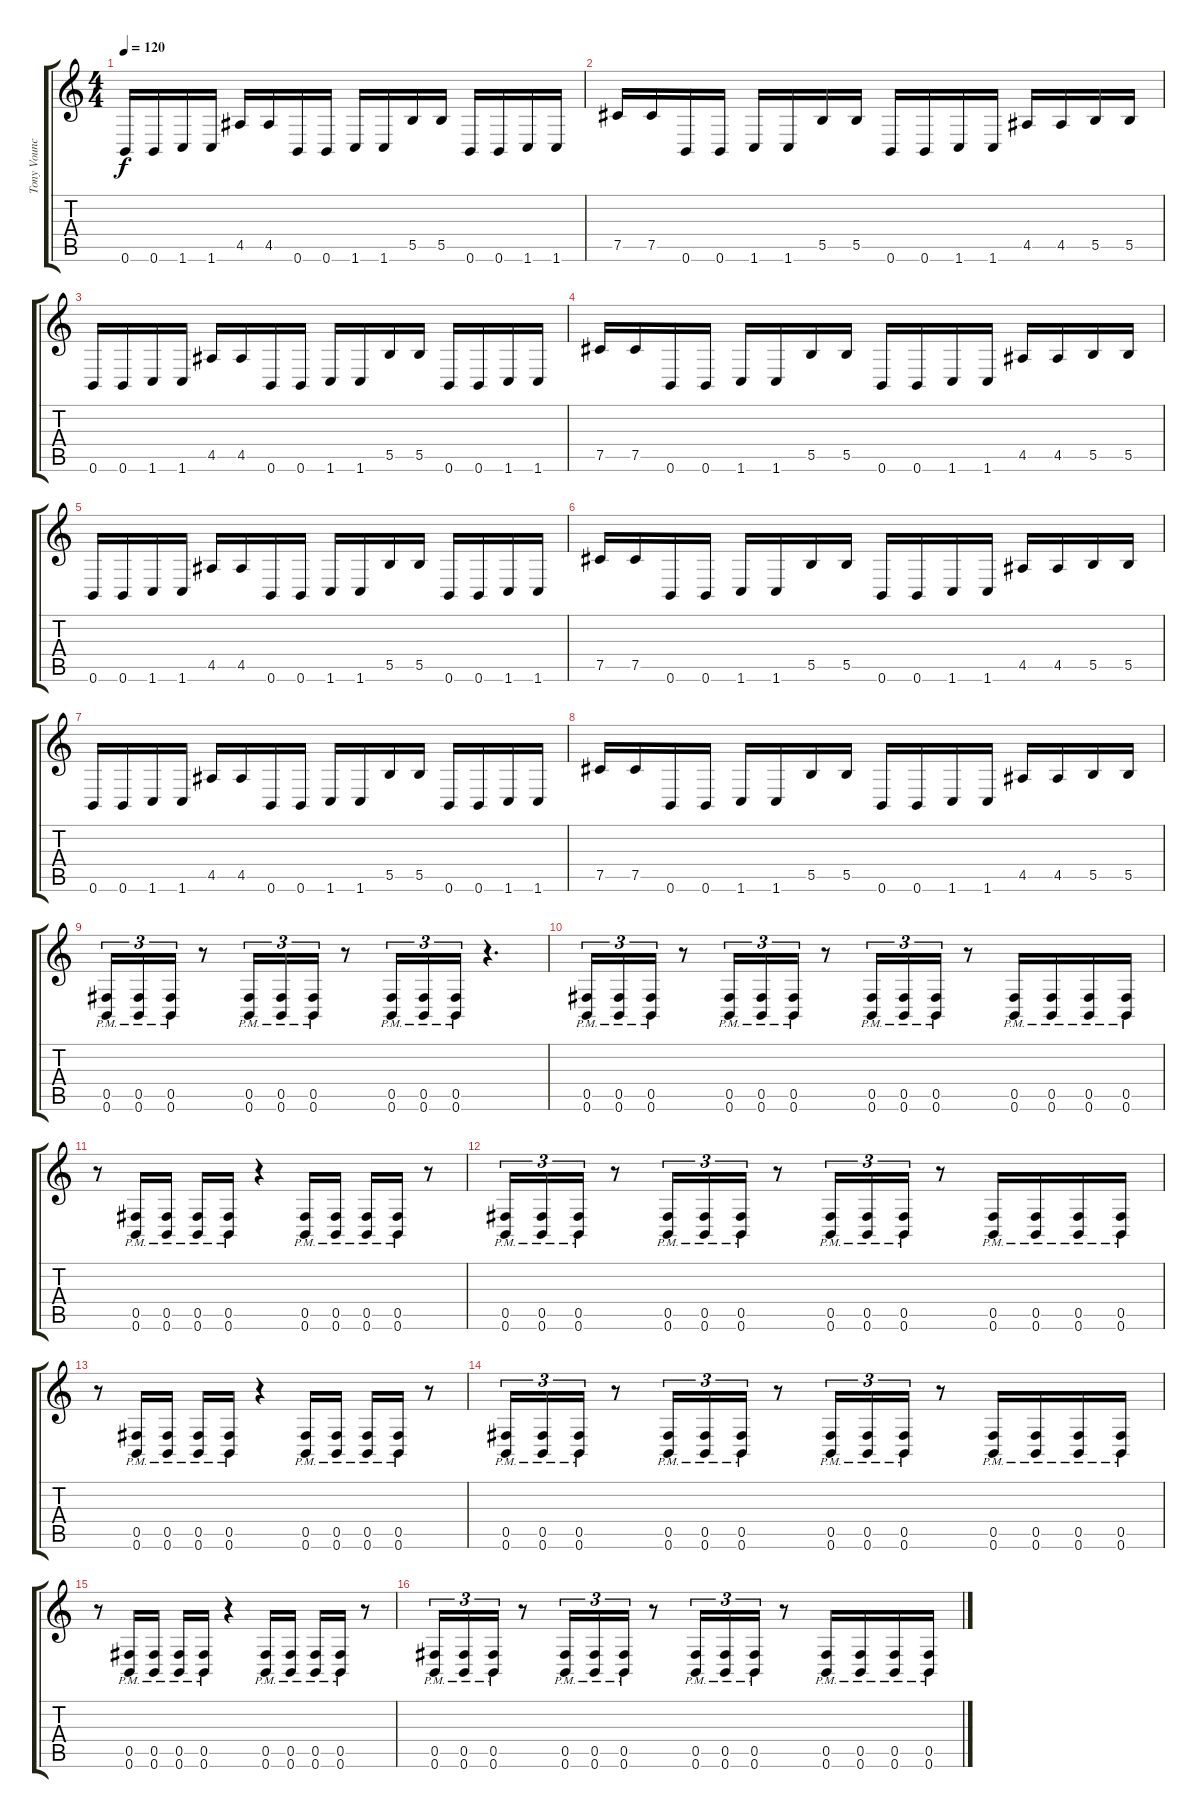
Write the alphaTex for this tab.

\track ("Tony Vounce" "Tony Vounc") {instrument distortionguitar}
\staff {score tabs}
\tuning (Db4 Ab3 E3 B2 Gb2 B1) {hide}
\ts (4 4)
\tempo 120
\clef g2
\ks c
0.6.16{dy f} 0.6.16 1.6.16 1.6.16 4.5.16 4.5.16 0.6.16 0.6.16 1.6.16 1.6.16 5.5.16 5.5.16 0.6.16 0.6.16 1.6.16 1.6.16 |
7.5.16 7.5.16 0.6.16 0.6.16 1.6.16 1.6.16 5.5.16 5.5.16 0.6.16 0.6.16 1.6.16 1.6.16 4.5.16 4.5.16 5.5.16 5.5.16 |
0.6.16 0.6.16 1.6.16 1.6.16 4.5.16 4.5.16 0.6.16 0.6.16 1.6.16 1.6.16 5.5.16 5.5.16 0.6.16 0.6.16 1.6.16 1.6.16 |
7.5.16 7.5.16 0.6.16 0.6.16 1.6.16 1.6.16 5.5.16 5.5.16 0.6.16 0.6.16 1.6.16 1.6.16 4.5.16 4.5.16 5.5.16 5.5.16 |
0.6.16 0.6.16 1.6.16 1.6.16 4.5.16 4.5.16 0.6.16 0.6.16 1.6.16 1.6.16 5.5.16 5.5.16 0.6.16 0.6.16 1.6.16 1.6.16 |
7.5.16 7.5.16 0.6.16 0.6.16 1.6.16 1.6.16 5.5.16 5.5.16 0.6.16 0.6.16 1.6.16 1.6.16 4.5.16 4.5.16 5.5.16 5.5.16 |
0.6.16 0.6.16 1.6.16 1.6.16 4.5.16 4.5.16 0.6.16 0.6.16 1.6.16 1.6.16 5.5.16 5.5.16 0.6.16 0.6.16 1.6.16 1.6.16 |
7.5.16 7.5.16 0.6.16 0.6.16 1.6.16 1.6.16 5.5.16 5.5.16 0.6.16 0.6.16 1.6.16 1.6.16 4.5.16 4.5.16 5.5.16 5.5.16 |
(0.5{pm} 0.6{pm}).16{tu (3 2)} (0.5{pm} 0.6{pm}).16{tu (3 2)} (0.5{pm} 0.6{pm}).16{tu (3 2)} r.8 (0.5{pm} 0.6{pm}).16{tu (3 2)} (0.5{pm} 0.6{pm}).16{tu (3 2)} (0.5{pm} 0.6{pm}).16{tu (3 2)} r.8 (0.5{pm} 0.6{pm}).16{tu (3 2)} (0.5{pm} 0.6{pm}).16{tu (3 2)} (0.5{pm} 0.6{pm}).16{tu (3 2)} r.4{d} |
(0.5{pm} 0.6{pm}).16{tu (3 2)} (0.5{pm} 0.6{pm}).16{tu (3 2)} (0.5{pm} 0.6{pm}).16{tu (3 2)} r.8 (0.5{pm} 0.6{pm}).16{tu (3 2)} (0.5{pm} 0.6{pm}).16{tu (3 2)} (0.5{pm} 0.6{pm}).16{tu (3 2)} r.8 (0.5{pm} 0.6{pm}).16{tu (3 2)} (0.5{pm} 0.6{pm}).16{tu (3 2)} (0.5{pm} 0.6{pm}).16{tu (3 2)} r.8 (0.5{pm} 0.6{pm}).16 (0.5{pm} 0.6{pm}).16 (0.5{pm} 0.6{pm}).16 (0.5{pm} 0.6{pm}).16 |
r.8 (0.5{pm} 0.6{pm}).16 (0.5{pm} 0.6{pm}).16 (0.5{pm} 0.6{pm}).16 (0.5{pm} 0.6{pm}).16 r.4 (0.5{pm} 0.6{pm}).16 (0.5{pm} 0.6{pm}).16 (0.5{pm} 0.6{pm}).16 (0.5{pm} 0.6{pm}).16 r.8 |
(0.5{pm} 0.6{pm}).16{tu (3 2)} (0.5{pm} 0.6{pm}).16{tu (3 2)} (0.5{pm} 0.6{pm}).16{tu (3 2)} r.8 (0.5{pm} 0.6{pm}).16{tu (3 2)} (0.5{pm} 0.6{pm}).16{tu (3 2)} (0.5{pm} 0.6{pm}).16{tu (3 2)} r.8 (0.5{pm} 0.6{pm}).16{tu (3 2)} (0.5{pm} 0.6{pm}).16{tu (3 2)} (0.5{pm} 0.6{pm}).16{tu (3 2)} r.8 (0.5{pm} 0.6{pm}).16 (0.5{pm} 0.6{pm}).16 (0.5{pm} 0.6{pm}).16 (0.5{pm} 0.6{pm}).16 |
r.8 (0.5{pm} 0.6{pm}).16 (0.5{pm} 0.6{pm}).16 (0.5{pm} 0.6{pm}).16 (0.5{pm} 0.6{pm}).16 r.4 (0.5{pm} 0.6{pm}).16 (0.5{pm} 0.6{pm}).16 (0.5{pm} 0.6{pm}).16 (0.5{pm} 0.6{pm}).16 r.8 |
(0.5{pm} 0.6{pm}).16{tu (3 2)} (0.5{pm} 0.6{pm}).16{tu (3 2)} (0.5{pm} 0.6{pm}).16{tu (3 2)} r.8 (0.5{pm} 0.6{pm}).16{tu (3 2)} (0.5{pm} 0.6{pm}).16{tu (3 2)} (0.5{pm} 0.6{pm}).16{tu (3 2)} r.8 (0.5{pm} 0.6{pm}).16{tu (3 2)} (0.5{pm} 0.6{pm}).16{tu (3 2)} (0.5{pm} 0.6{pm}).16{tu (3 2)} r.8 (0.5{pm} 0.6{pm}).16 (0.5{pm} 0.6{pm}).16 (0.5{pm} 0.6{pm}).16 (0.5{pm} 0.6{pm}).16 |
r.8 (0.5{pm} 0.6{pm}).16 (0.5{pm} 0.6{pm}).16 (0.5{pm} 0.6{pm}).16 (0.5{pm} 0.6{pm}).16 r.4 (0.5{pm} 0.6{pm}).16 (0.5{pm} 0.6{pm}).16 (0.5{pm} 0.6{pm}).16 (0.5{pm} 0.6{pm}).16 r.8 |
(0.5{pm} 0.6{pm}).16{tu (3 2)} (0.5{pm} 0.6{pm}).16{tu (3 2)} (0.5{pm} 0.6{pm}).16{tu (3 2)} r.8 (0.5{pm} 0.6{pm}).16{tu (3 2)} (0.5{pm} 0.6{pm}).16{tu (3 2)} (0.5{pm} 0.6{pm}).16{tu (3 2)} r.8 (0.5{pm} 0.6{pm}).16{tu (3 2)} (0.5{pm} 0.6{pm}).16{tu (3 2)} (0.5{pm} 0.6{pm}).16{tu (3 2)} r.8 (0.5{pm} 0.6{pm}).16 (0.5{pm} 0.6{pm}).16 (0.5{pm} 0.6{pm}).16 (0.5{pm} 0.6{pm}).16
